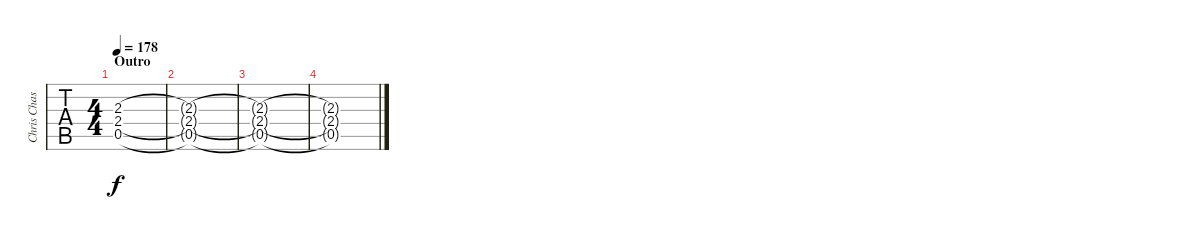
\track ("Chris Chasse - Guitar One" "Chris Chas") {instrument distortionguitar}
\staff {tabs}
\tuning (Eb4 Bb3 Gb3 Db3 Ab2 Eb2) {hide}
\ts (4 4)
\section ("" "Outro")
\tempo 178
\clef g2
\ks c
(2.3 2.4 0.5).1{dy f} |
(2.3{t} 2.4{t} 0.5{t}).1 |
(2.3{t} 2.4{t} 0.5{t}).1 |
(2.3{t} 2.4{t} 0.5{t}).1
